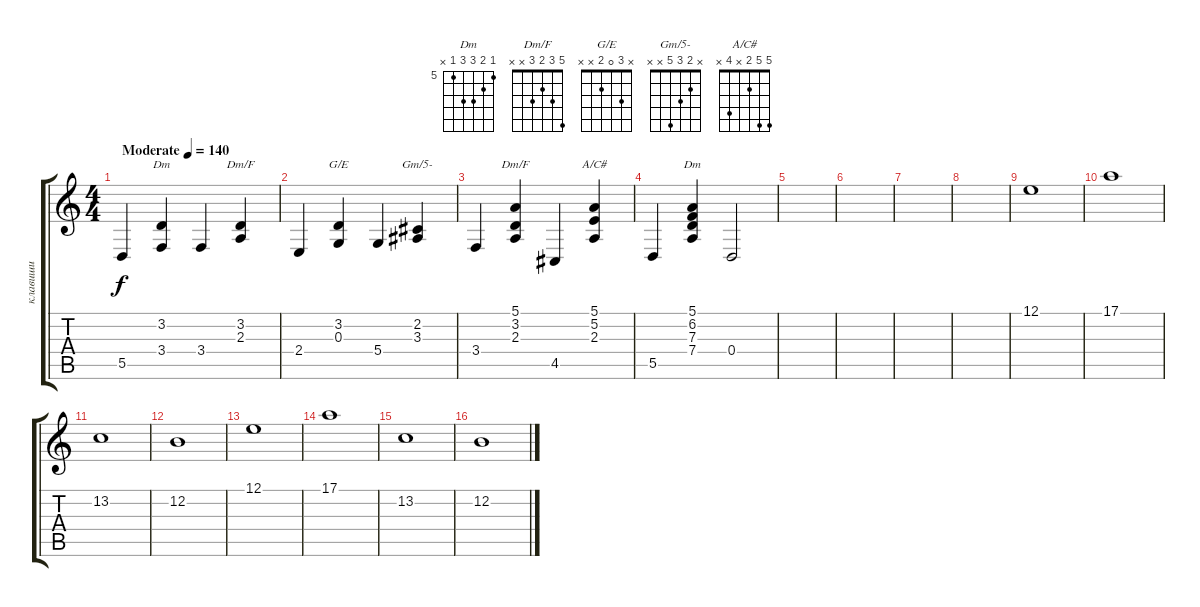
\track ("клавиши" "клавиши") {instrument electricgrandpiano}
\staff {score tabs}
\tuning (E4 B3 G3 D3 A2 E2) {hide}
\chord ("Dm" x 3 x 3 5 x)
\chord ("Dm/F" x 3 2 3 x x)
\chord ("G/E" x 3 0 2 x x)
\chord ("Gm/5-" x 2 3 5 x x)
\chord ("Dm/F" 5 3 2 3 x x)
\chord ("A/C#" 5 5 2 x 4 x)
\chord ("Dm" 5 6 7 7 5 x) {firstfret 5}
\ts (4 4)
\tempo (140 "Moderate")
\clef g2
\ks c
5.5.4{dy f instrument electricgrandpiano} (3.2 3.4).4{ch "Dm"} 3.4.4 (3.2 2.3).4{ch "Dm/F"} |
2.4.4 (3.2 0.3).4{ch "G/E"} 5.4.4 (2.2 3.3).4{ch "Gm/5-"} |
3.4.4 (5.1 3.2 2.3).4{ch "Dm/F"} 4.5.4 (5.1 5.2 2.3).4{ch "A/C#"} |
5.5.4 (5.1 6.2 7.3 7.4).4{ch "Dm"} 0.4.2 |
|
|
|
|
12.1.1{instrument glockenspiel} |
17.1.1 |
13.2.1 |
12.2.1 |
12.1.1{instrument glockenspiel} |
17.1.1 |
13.2.1 |
12.2.1
